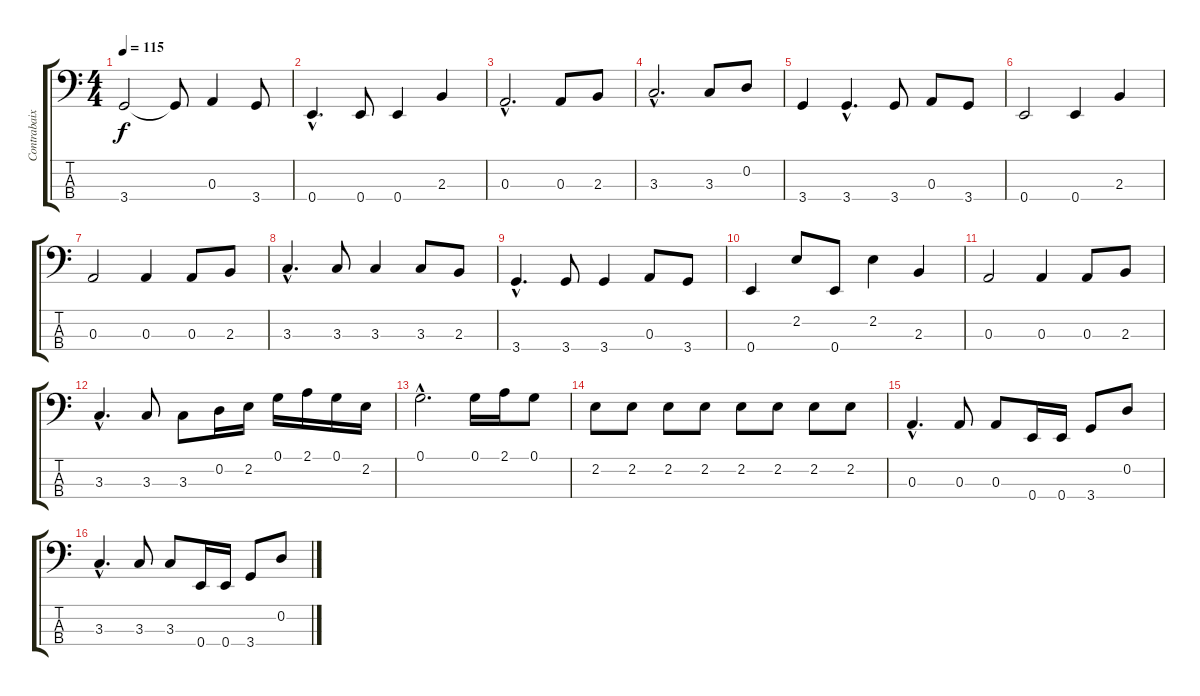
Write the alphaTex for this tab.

\track ("Contrabaixo" "Contrabaix") {instrument contrabass}
\staff {score tabs}
\tuning (G2 D2 A1 E1) {hide}
\ts (4 4)
\tempo 115
\clef f4
\ks c
3.4.2{dy f} 3.4{t}.8 0.3.4 3.4.8 |
0.4{hac}.4{d} 0.4.8 0.4.4 2.3.4 |
0.3{hac}.2{d} 0.3.8 2.3.8 |
3.3{hac}.2{d} 3.3.8 0.2.8 |
3.4.4 3.4{hac}.4{d} 3.4.8 0.3.8 3.4.8 |
0.4.2 0.4.4 2.3.4 |
0.3.2 0.3.4 0.3.8 2.3.8 |
3.3{hac}.4{d} 3.3.8 3.3.4 3.3.8 2.3.8 |
3.4{hac}.4{d} 3.4.8 3.4.4 0.3.8 3.4.8 |
0.4.4 2.2.8 0.4.8 2.2.4 2.3.4 |
0.3.2 0.3.4 0.3.8 2.3.8 |
3.3{hac}.4{d} 3.3.8 3.3.8 0.2.16 2.2.16 0.1.16 2.1.16 0.1.16 2.2.16 |
0.1{hac}.2{d} 0.1.16 2.1.16 0.1.8 |
2.2.8 2.2.8 2.2.8 2.2.8 2.2.8 2.2.8 2.2.8 2.2.8 |
0.3{hac}.4{d} 0.3.8 0.3.8 0.4.16 0.4.16 3.4.8 0.2.8 |
3.3{hac}.4{d} 3.3.8 3.3.8 0.4.16 0.4.16 3.4.8 0.2.8
